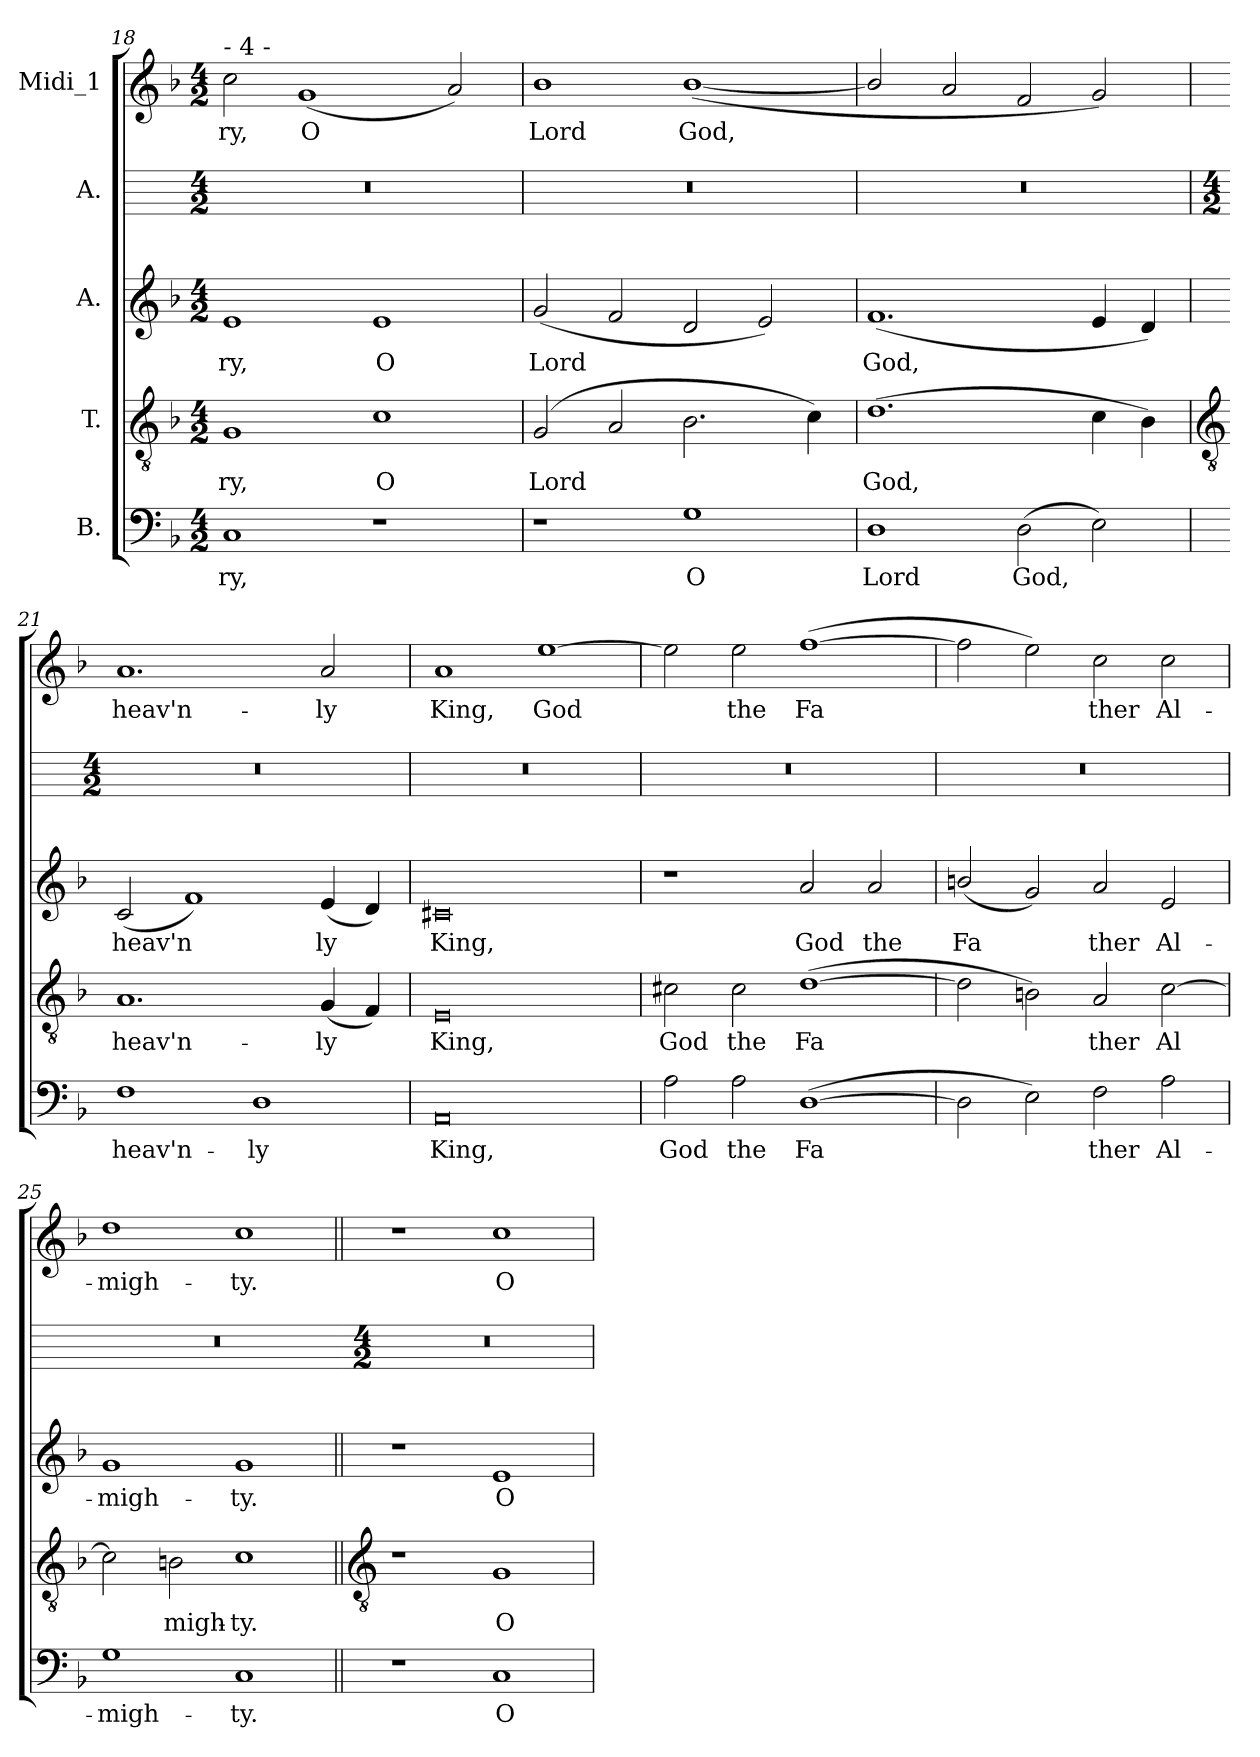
**kern	**text	**kern	**text	**kern	**text	**kern	**kern	**text
*part5	*part5	*part4	*part4	*part3	*part3	*part2	*part1	*part1
*staff5	*staff5	*staff4	*staff4	*staff3	*staff3	*staff2	*staff1	*staff1
*I"B.	*	*I"T.	*	*I"A.	*	*I"A.	*I"Midi_1	*
*clefF4	*	*clefGv2	*	*clefG2	*	*	*clefG2	*
*k[b-]	*	*k[b-]	*	*k[b-]	*	*	*k[b-]	*
*F:	*	*F:	*	*F:	*	*	*F:	*
*M4/2	*	*M4/2	*	*M4/2	*	*M4/2	*M4/2	*
=18	=18	=18	=18	=18	=18	=18	=18	=18
!	!	!	!	!	!	!	!LO:TX:a:t=- 4 -	!
!	!LO:LY:b	!	!LO:LY:b	!	!LO:LY:b	!	!	!LO:LY:b
1C	ry,	1G	ry,	1e	ry,	0r	2cc	ry,
!	!	!	!	!	!	!	!	!LO:LY:b
.	.	.	.	.	.	.	(<1g	O
!	!	!	!LO:LY:b	!	!LO:LY:b	!	!	!
1r	.	1c	O	1e	O	.	.	.
.	.	.	.	.	.	.	2a)	.
=19	=19	=19	=19	=19	=19	=19	=19	=19
!	!	!	!LO:LY:b	!	!LO:LY:b	!	!	!LO:LY:b
1r	.	(<2G	Lord	(<2g	Lord	0r	1b-	Lord
.	.	2A	.	2f	.	.	.	.
!	!LO:LY:b	!	!	!	!	!	!	!LO:LY:b
1G	O	2.B-	.	2d	.	.	(<[1b-/	God,
.	.	.	.	2e)	.	.	.	.
.	.	4c)	.	.	.	.	.	.
=20	=20	=20	=20	=20	=20	=20	=20	=20
!	!LO:LY:b	!	!LO:LY:b	!	!LO:LY:b	!	!	!
1D	Lord	(>1.d	God,	(<1.f	God,	0r	2b-/]	.
.	.	.	.	.	.	.	2a	.
!	!LO:LY:b	!	!	!	!	!	!	!
(>2D	God,	.	.	.	.	.	2f	.
2E)	.	4c	.	4e	.	.	2g)	.
.	.	4B-)	.	4d)	.	.	.	.
!!LO:LB:g=z
=21	=21	=21	=21	=21	=21	=21	=21	=21
*	*	*clefGv2	*	*	*	*	*	*
*	*	*	*	*	*	*M4/2	*	*
!	!LO:LY:b	!	!LO:LY:b	!	!LO:LY:b	!	!	!LO:LY:b
1F	heav'n-	1.A	heav'n-	(<2c	heav'n	0r	1.a	heav'n-
.	.	.	.	1f)	.	.	.	.
!	!LO:LY:b	!	!	!	!	!	!	!
1D	-ly	.	.	.	.	.	.	.
!	!	!	!LO:LY:b	!	!LO:LY:b	!	!	!LO:LY:b
.	.	(<4G	-ly	(<4e	ly	.	2a	-ly
.	.	4F)	.	4d)	.	.	.	.
=22	=22	=22	=22	=22	=22	=22	=22	=22
!	!LO:LY:b	!	!LO:LY:b	!	!LO:LY:b	!	!	!LO:LY:b
0AA	King,	0E	King,	0c#X	King,	0r	1a	King,
!	!	!	!	!	!	!	!	!LO:LY:b
.	.	.	.	.	.	.	[1ee	God
=23	=23	=23	=23	=23	=23	=23	=23	=23
!	!LO:LY:b	!	!LO:LY:b	!	!	!	!	!
2A	God	2c#X	God	1r	.	0r	2ee]	.
!	!LO:LY:b	!	!LO:LY:b	!	!	!	!	!LO:LY:b
2A	the	2c#	the	.	.	.	2ee	the
!	!LO:LY:b	!	!LO:LY:b	!	!LO:LY:b	!	!	!LO:LY:b
(>[1D	Fa	(>[1d	Fa	2a	God	.	(>[1ff	Fa
!	!	!	!	!	!LO:LY:b	!	!	!
.	.	.	.	2a	the	.	.	.
=24	=24	=24	=24	=24	=24	=24	=24	=24
!	!	!	!	!	!LO:LY:b	!	!	!
2D]	.	2d]	.	(<2bn/	Fa	0r	2ff]	.
2E)	.	2Bn)	.	2g)	.	.	2ee)	.
!	!LO:LY:b	!	!LO:LY:b	!	!LO:LY:b	!	!	!LO:LY:b
2F	ther	2A	ther	2a	ther	.	2cc	ther
!	!LO:LY:b	!	!LO:LY:b	!	!LO:LY:b	!	!	!LO:LY:b
2A	Al-	[2c	Al	2e	Al-	.	2cc	Al-
=25	=25	=25	=25	=25	=25	=25	=25	=25
!	!LO:LY:b	!	!	!	!LO:LY:b	!	!	!LO:LY:b
1G	-migh-	2c]	.	1g	-migh-	0r	1dd	-migh-
!	!	!	!LO:LY:b	!	!	!	!	!
.	.	2Bn	migh-	.	.	.	.	.
!	!LO:LY:b	!	!LO:LY:b	!	!LO:LY:b	!	!	!LO:LY:b
1C	-ty.	1c	-ty.	1g	-ty.	.	1cc	-ty.
!!LO:LB:g=z
=26||	=26||	=26||	=26||	=26||	=26||	=26	=26||	=26||
*	*	*clefGv2	*	*	*	*	*	*
*	*	*	*	*	*	*M4/2	*	*
1r	.	1r	.	1r	.	0r	1r	.
!	!LO:LY:b	!	!LO:LY:b	!	!LO:LY:b	!	!	!LO:LY:b
1C	O	1G	O	1e	O	.	1cc	O
=	=	=	=	=	=	=	=	=
*-	*-	*-	*-	*-	*-	*-	*-	*-
